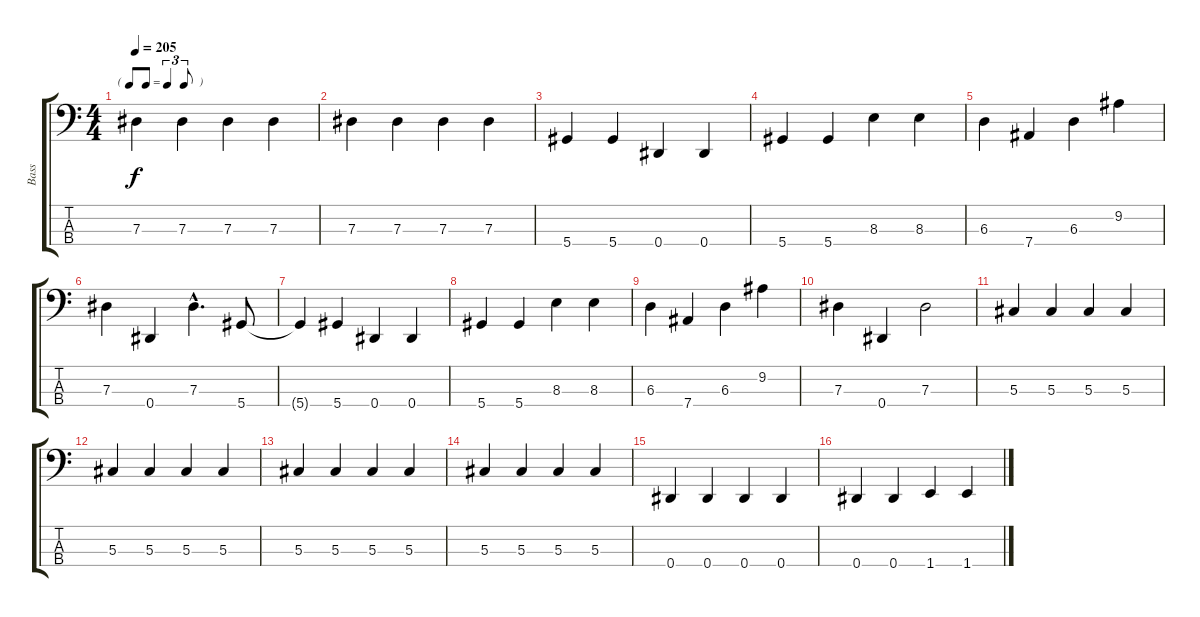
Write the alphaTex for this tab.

\track ("Bass" "Bass") {instrument electricbasspick}
\staff {score tabs}
\tuning (Gb2 Db2 Ab1 Eb1) {hide}
\ts (4 4)
\tf triplet8th
\tempo 205
\clef f4
\ks c
7.3{t}.4{dy f} 7.3.4 7.3.4 7.3.4 |
7.3.4 7.3.4 7.3.4 7.3.4 |
5.4.4 5.4.4 0.4.4 0.4.4 |
5.4.4 5.4.4 8.3.4 8.3.4 |
6.3.4 7.4.4 6.3.4 9.2.4 |
7.3.4 0.4.4 7.3{hac}.4{d} 5.4.8 |
5.4{t}.4 5.4.4 0.4.4 0.4.4 |
5.4.4 5.4.4 8.3.4 8.3.4 |
6.3.4 7.4.4 6.3.4 9.2.4 |
7.3.4 0.4.4 7.3.2 |
5.3.4 5.3.4 5.3.4 5.3.4 |
5.3.4 5.3.4 5.3.4 5.3.4 |
5.3.4 5.3.4 5.3.4 5.3.4 |
5.3.4 5.3.4 5.3.4 5.3.4 |
0.4.4 0.4.4 0.4.4 0.4.4 |
0.4.4 0.4.4 1.4.4 1.4.4
